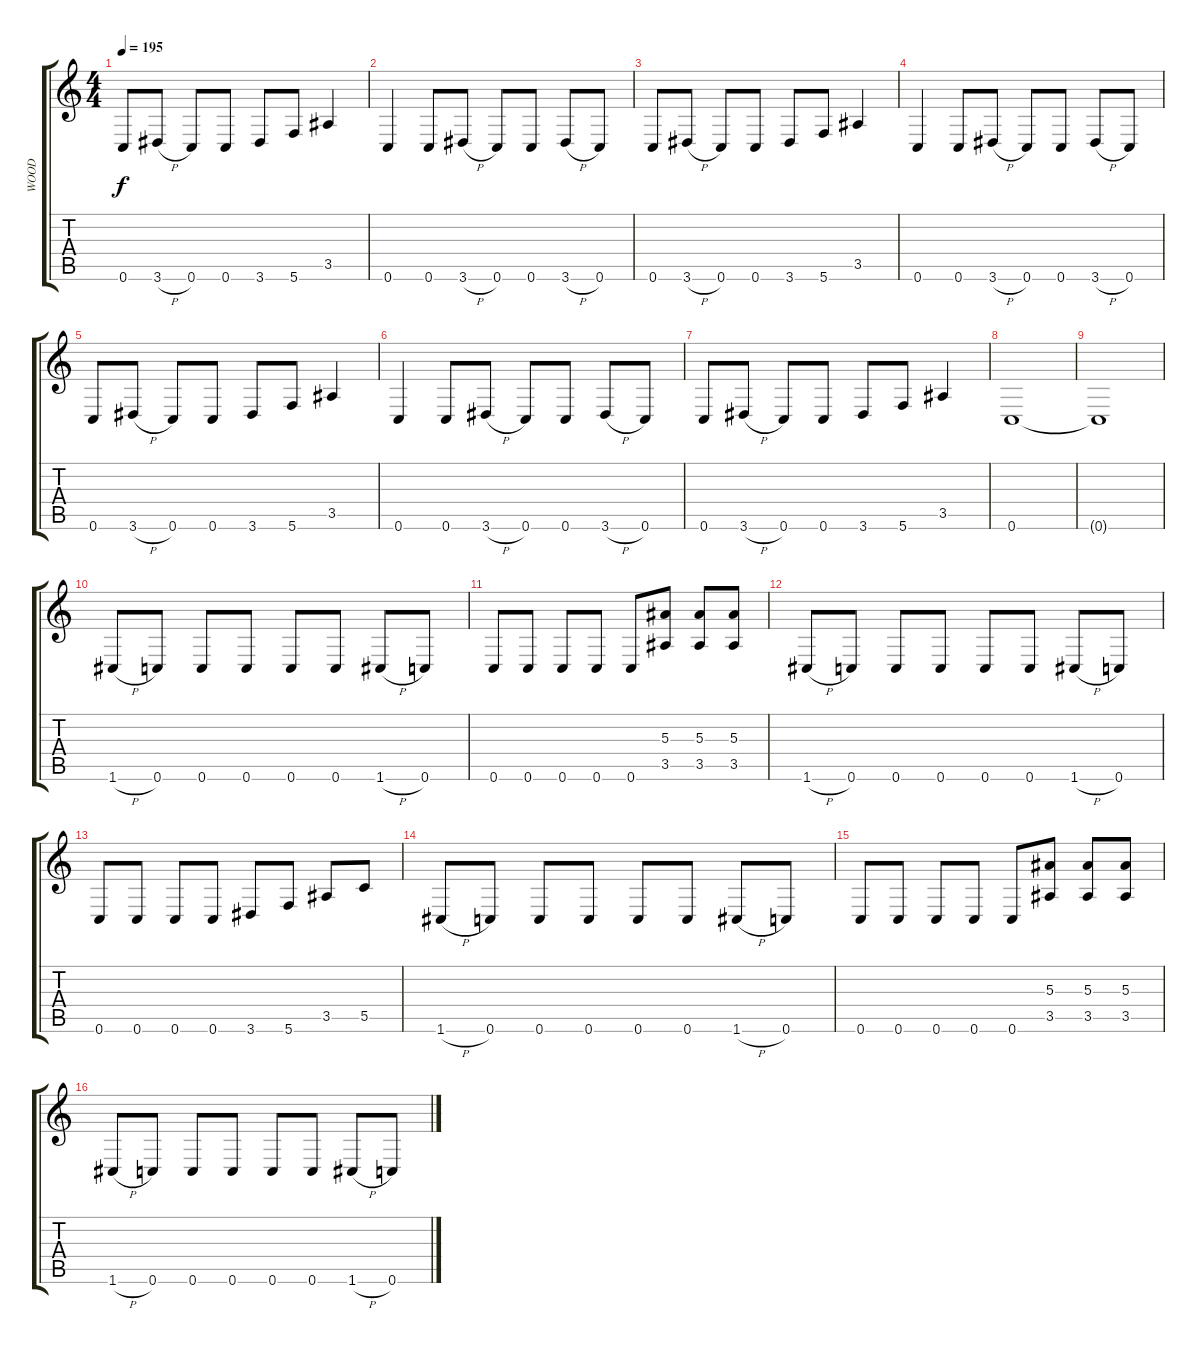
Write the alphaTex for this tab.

\track ("WOOD" "WOOD") {instrument distortionguitar}
\staff {score tabs}
\tuning (D4 A3 F3 C3 G2 C2) {hide}
\ts (4 4)
\tempo 195
\clef g2
\ks c
0.6.8{dy f} 3.6{h}.8 0.6.8 0.6.8 3.6.8 5.6.8 3.5.4 |
0.6.4 0.6.8 3.6{h}.8 0.6.8 0.6.8 3.6{h}.8 0.6.8 |
0.6.8 3.6{h}.8 0.6.8 0.6.8 3.6.8 5.6.8 3.5.4 |
0.6.4 0.6.8 3.6{h}.8 0.6.8 0.6.8 3.6{h}.8 0.6.8 |
0.6.8 3.6{h}.8 0.6.8 0.6.8 3.6.8 5.6.8 3.5.4 |
0.6.4 0.6.8 3.6{h}.8 0.6.8 0.6.8 3.6{h}.8 0.6.8 |
0.6.8 3.6{h}.8 0.6.8 0.6.8 3.6.8 5.6.8 3.5.4 |
0.6.1 |
0.6{t}.1 |
1.6{h}.8 0.6.8 0.6.8 0.6.8 0.6.8 0.6.8 1.6{h}.8 0.6.8 |
0.6.8 0.6.8 0.6.8 0.6.8 0.6.8 (5.3 3.5).8 (5.3 3.5).8 (5.3 3.5).8 |
1.6{h}.8 0.6.8 0.6.8 0.6.8 0.6.8 0.6.8 1.6{h}.8 0.6.8 |
0.6.8 0.6.8 0.6.8 0.6.8 3.6.8 5.6.8 3.5.8 5.5.8 |
1.6{h}.8 0.6.8 0.6.8 0.6.8 0.6.8 0.6.8 1.6{h}.8 0.6.8 |
0.6.8 0.6.8 0.6.8 0.6.8 0.6.8 (5.3 3.5).8 (5.3 3.5).8 (5.3 3.5).8 |
1.6{h}.8 0.6.8 0.6.8 0.6.8 0.6.8 0.6.8 1.6{h}.8 0.6.8
